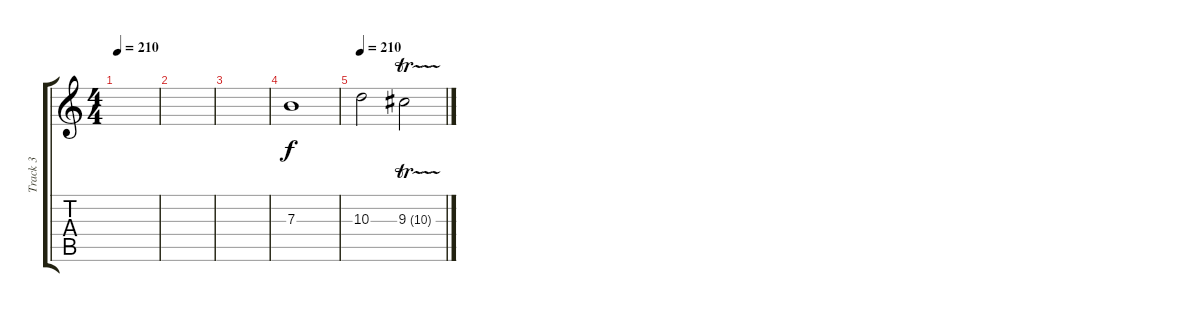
\track ("Track 3" "Track 3") {instrument overdrivenguitar}
\staff {score tabs}
\tuning (Db4 Ab3 E3 B2 Gb2 B1) {hide}
\ts (4 4)
\tempo 210
\clef g2
\ks c
|
|
|
7.3.1 |
\tempo 210
10.3.2 9.3{tr (10 16)}.2
